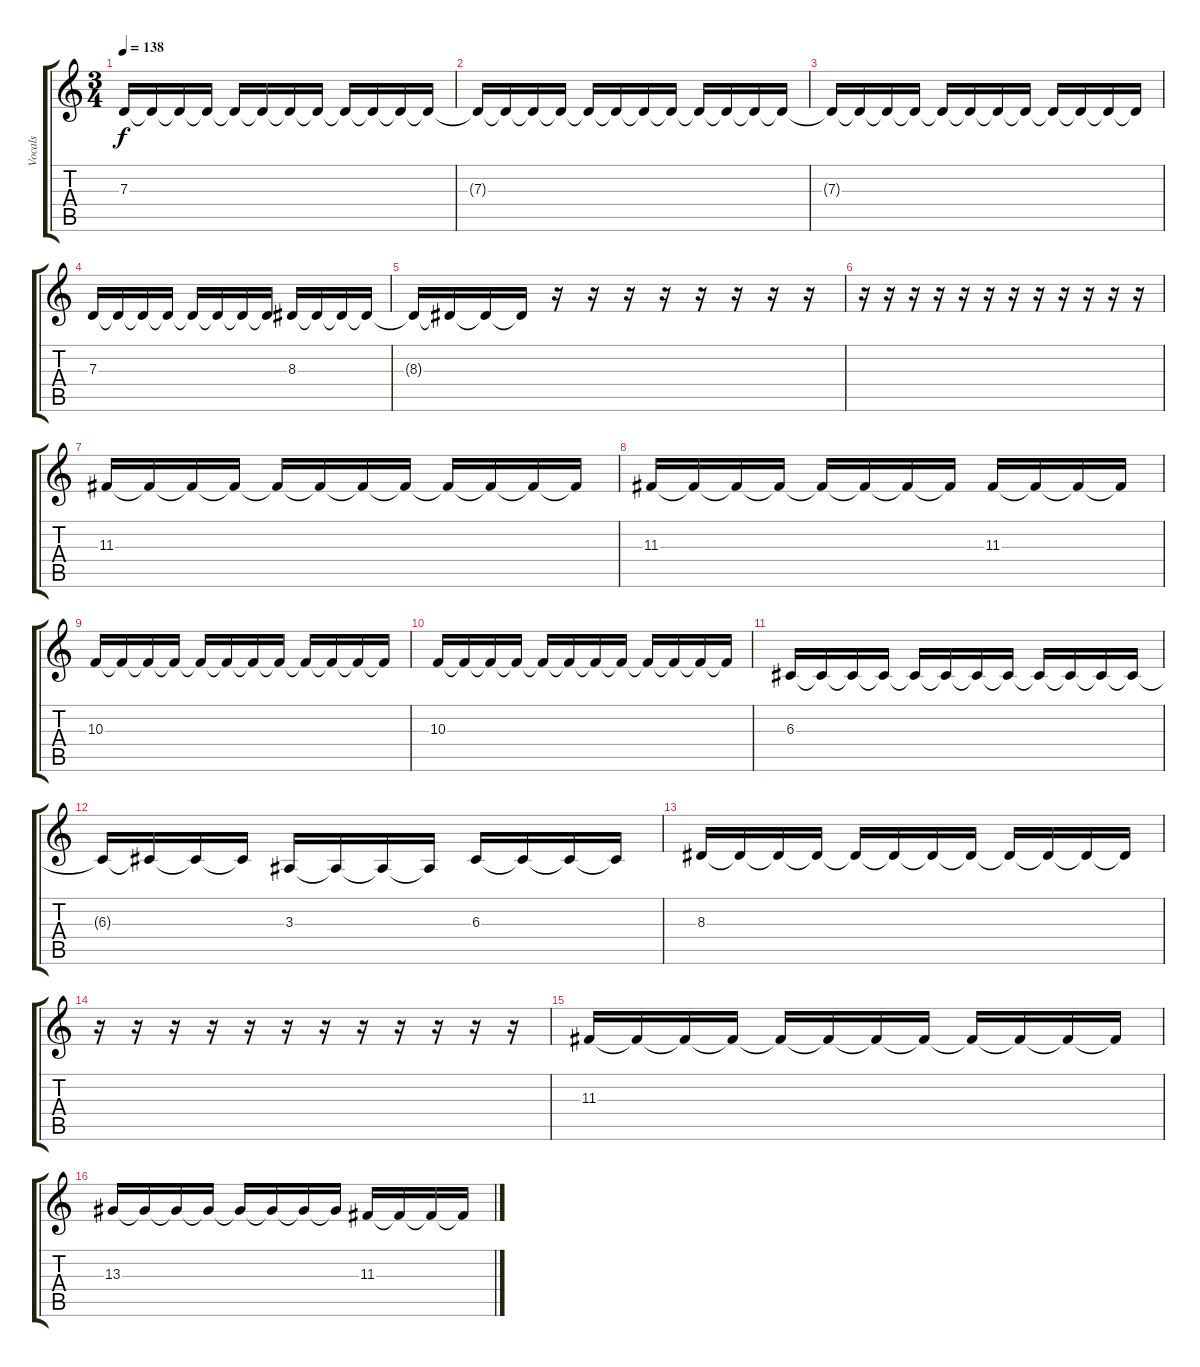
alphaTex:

\track ("Vocals" "Vocals") {instrument trumpet}
\staff {score tabs}
\tuning (E4 B3 G3 D3 A2 E2) {hide}
\ts (3 4)
\tempo 138
\clef g2
\ks c
7.3.16{dy f} 7.3{t}.16 7.3{t}.16 7.3{t}.16 7.3{t}.16 7.3{t}.16 7.3{t}.16 7.3{t}.16 7.3{t}.16 7.3{t}.16 7.3{t}.16 7.3{t}.16 |
7.3{t}.16 7.3{t}.16 7.3{t}.16 7.3{t}.16 7.3{t}.16 7.3{t}.16 7.3{t}.16 7.3{t}.16 7.3{t}.16 7.3{t}.16 7.3{t}.16 7.3{t}.16 |
7.3{t}.16 7.3{t}.16 7.3{t}.16 7.3{t}.16 7.3{t}.16 7.3{t}.16 7.3{t}.16 7.3{t}.16 7.3{t}.16 7.3{t}.16 7.3{t}.16 7.3{t}.16 |
7.3.16 7.3{t}.16 7.3{t}.16 7.3{t}.16 7.3{t}.16 7.3{t}.16 7.3{t}.16 7.3{t}.16 8.3.16 8.3{t}.16 8.3{t}.16 8.3{t}.16 |
8.3{t}.16 8.3{t}.16 8.3{t}.16 8.3{t}.16 r.16 r.16 r.16 r.16 r.16 r.16 r.16 r.16 |
r.16 r.16 r.16 r.16 r.16 r.16 r.16 r.16 r.16 r.16 r.16 r.16 |
11.3.16 11.3{t}.16 11.3{t}.16 11.3{t}.16 11.3{t}.16 11.3{t}.16 11.3{t}.16 11.3{t}.16 11.3{t}.16 11.3{t}.16 11.3{t}.16 11.3{t}.16 |
11.3.16 11.3{t}.16 11.3{t}.16 11.3{t}.16 11.3{t}.16 11.3{t}.16 11.3{t}.16 11.3{t}.16 11.3.16 11.3{t}.16 11.3{t}.16 11.3{t}.16 |
10.3.16 10.3{t}.16 10.3{t}.16 10.3{t}.16 10.3{t}.16 10.3{t}.16 10.3{t}.16 10.3{t}.16 10.3{t}.16 10.3{t}.16 10.3{t}.16 10.3{t}.16 |
10.3.16 10.3{t}.16 10.3{t}.16 10.3{t}.16 10.3{t}.16 10.3{t}.16 10.3{t}.16 10.3{t}.16 10.3{t}.16 10.3{t}.16 10.3{t}.16 10.3{t}.16 |
6.3.16 6.3{t}.16 6.3{t}.16 6.3{t}.16 6.3{t}.16 6.3{t}.16 6.3{t}.16 6.3{t}.16 6.3{t}.16 6.3{t}.16 6.3{t}.16 6.3{t}.16 |
6.3{t}.16 6.3{t}.16 6.3{t}.16 6.3{t}.16 3.3.16 3.3{t}.16 3.3{t}.16 3.3{t}.16 6.3.16 6.3{t}.16 6.3{t}.16 6.3{t}.16 |
8.3.16 8.3{t}.16 8.3{t}.16 8.3{t}.16 8.3{t}.16 8.3{t}.16 8.3{t}.16 8.3{t}.16 8.3{t}.16 8.3{t}.16 8.3{t}.16 8.3{t}.16 |
r.16 r.16 r.16 r.16 r.16 r.16 r.16 r.16 r.16 r.16 r.16 r.16 |
11.3.16 11.3{t}.16 11.3{t}.16 11.3{t}.16 11.3{t}.16 11.3{t}.16 11.3{t}.16 11.3{t}.16 11.3{t}.16 11.3{t}.16 11.3{t}.16 11.3{t}.16 |
13.3.16 13.3{t}.16 13.3{t}.16 13.3{t}.16 13.3{t}.16 13.3{t}.16 13.3{t}.16 13.3{t}.16 11.3.16 11.3{t}.16 11.3{t}.16 11.3{t}.16
